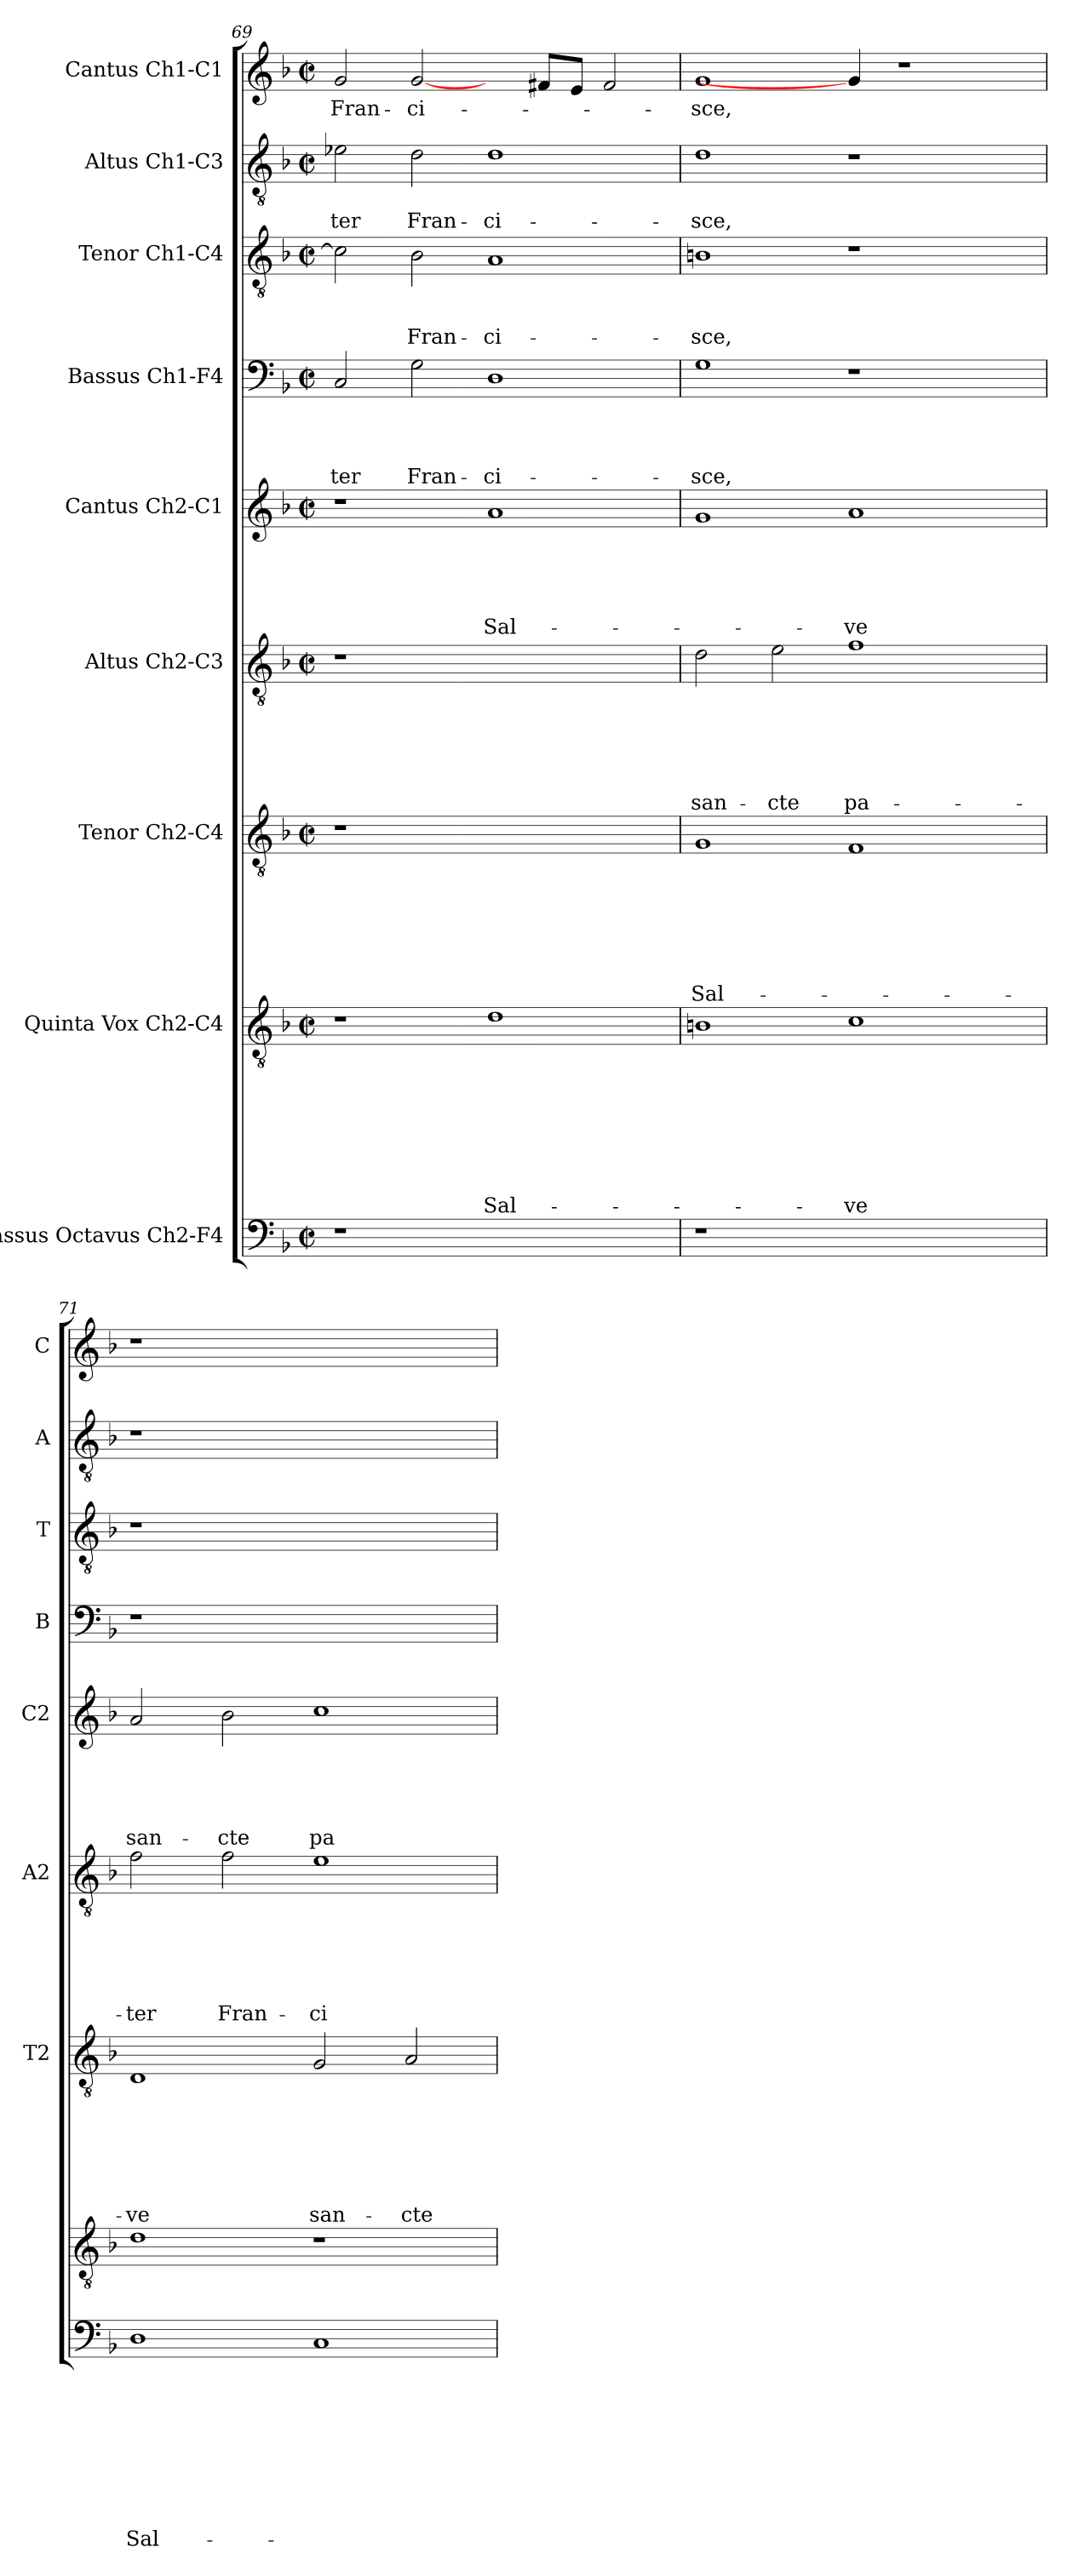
**kern	**text	**text	**text	**text	**text	**text	**text	**text	**text	**kern	**text	**text	**text	**text	**text	**text	**text	**text	**kern	**text	**text	**text	**text	**text	**text	**text	**kern	**text	**text	**text	**text	**text	**text	**kern	**text	**text	**text	**text	**text	**kern	**text	**text	**text	**text	**kern	**text	**text	**text	**kern	**text	**text	**kern	**text
*part9	*part9	*part9	*part9	*part9	*part9	*part9	*part9	*part9	*part9	*part8	*part8	*part8	*part8	*part8	*part8	*part8	*part8	*part8	*part7	*part7	*part7	*part7	*part7	*part7	*part7	*part7	*part6	*part6	*part6	*part6	*part6	*part6	*part6	*part5	*part5	*part5	*part5	*part5	*part5	*part4	*part4	*part4	*part4	*part4	*part3	*part3	*part3	*part3	*part2	*part2	*part2	*part1	*part1
*staff9	*staff9	*staff9	*staff9	*staff9	*staff9	*staff9	*staff9	*staff9	*staff9	*staff8	*staff8	*staff8	*staff8	*staff8	*staff8	*staff8	*staff8	*staff8	*staff7	*staff7	*staff7	*staff7	*staff7	*staff7	*staff7	*staff7	*staff6	*staff6	*staff6	*staff6	*staff6	*staff6	*staff6	*staff5	*staff5	*staff5	*staff5	*staff5	*staff5	*staff4	*staff4	*staff4	*staff4	*staff4	*staff3	*staff3	*staff3	*staff3	*staff2	*staff2	*staff2	*staff1	*staff1
*I"Bassus Octavus Ch2-F4	*	*	*	*	*	*	*	*	*	*I"Quinta Vox Ch2-C4	*	*	*	*	*	*	*	*	*I"Tenor Ch2-C4	*	*	*	*	*	*	*	*I"Altus Ch2-C3	*	*	*	*	*	*	*I"Cantus Ch2-C1	*	*	*	*	*	*I"Bassus Ch1-F4	*	*	*	*	*I"Tenor Ch1-C4	*	*	*	*I"Altus Ch1-C3	*	*	*I"Cantus Ch1-C1	*
*	*	*	*	*	*	*	*	*	*	*	*	*	*	*	*	*	*	*	*I'T2	*	*	*	*	*	*	*	*I'A2	*	*	*	*	*	*	*I'C2	*	*	*	*	*	*I'B	*	*	*	*	*I'T	*	*	*	*I'A	*	*	*I'C	*
*clefF4	*	*	*	*	*	*	*	*	*	*clefGv2	*	*	*	*	*	*	*	*	*clefGv2	*	*	*	*	*	*	*	*clefGv2	*	*	*	*	*	*	*clefG2	*	*	*	*	*	*clefF4	*	*	*	*	*clefGv2	*	*	*	*clefGv2	*	*	*clefG2	*
*k[b-]	*	*	*	*	*	*	*	*	*	*k[b-]	*	*	*	*	*	*	*	*	*k[b-]	*	*	*	*	*	*	*	*k[b-]	*	*	*	*	*	*	*k[b-]	*	*	*	*	*	*k[b-]	*	*	*	*	*k[b-]	*	*	*	*k[b-]	*	*	*k[b-]	*
*F:	*	*	*	*	*	*	*	*	*	*F:	*	*	*	*	*	*	*	*	*F:	*	*	*	*	*	*	*	*F:	*	*	*	*	*	*	*F:	*	*	*	*	*	*F:	*	*	*	*	*F:	*	*	*	*F:	*	*	*F:	*
*M2/2	*	*	*	*	*	*	*	*	*	*M2/2	*	*	*	*	*	*	*	*	*M2/2	*	*	*	*	*	*	*	*M2/2	*	*	*	*	*	*	*M2/2	*	*	*	*	*	*M2/2	*	*	*	*	*M2/2	*	*	*	*M2/2	*	*	*M2/2	*
*met(c|)	*	*	*	*	*	*	*	*	*	*met(c|)	*	*	*	*	*	*	*	*	*met(c|)	*	*	*	*	*	*	*	*met(c|)	*	*	*	*	*	*	*met(c|)	*	*	*	*	*	*met(c|)	*	*	*	*	*met(c|)	*	*	*	*met(c|)	*	*	*met(c|)	*
=69	=69	=69	=69	=69	=69	=69	=69	=69	=69	=69	=69	=69	=69	=69	=69	=69	=69	=69	=69	=69	=69	=69	=69	=69	=69	=69	=69	=69	=69	=69	=69	=69	=69	=69	=69	=69	=69	=69	=69	=69	=69	=69	=69	=69	=69	=69	=69	=69	=69	=69	=69	=69	=69
!	!	!	!	!	!	!	!	!	!	!	!	!	!	!	!	!	!	!	!	!	!	!	!	!	!	!	!	!	!	!	!	!	!	!	!	!	!	!	!	!	!	!	!	!LO:LY:b	!	!	!	!	!	!	!LO:LY:b	!	!LO:LY:b
1r	.	.	.	.	.	.	.	.	.	1r	.	.	.	.	.	.	.	.	1r	.	.	.	.	.	.	.	1r	.	.	.	.	.	.	1r	.	.	.	.	.	2C/	.	.	.	-ter	2c\]	.	.	.	2e-X\	.	-ter	2g/	Fran-
!	!	!	!	!	!	!	!	!	!	!	!	!	!	!	!	!	!	!	!	!	!	!	!	!	!	!	!	!	!	!	!	!	!	!	!	!	!	!	!	!	!	!	!	!LO:LY:b	!	!	!	!LO:LY:b	!	!	!LO:LY:b	!	!LO:LY:b
.	.	.	.	.	.	.	.	.	.	.	.	.	.	.	.	.	.	.	.	.	.	.	.	.	.	.	.	.	.	.	.	.	.	.	.	.	.	.	.	2G\	.	.	.	Fran-	2B-\	.	.	Fran-	2d\	.	Fran-	[2g/	-ci-
!	!	!	!	!	!	!	!	!	!	!	!	!	!	!	!	!	!	!LO:LY:b	!	!	!	!	!	!	!	!	!	!	!	!	!	!	!	!	!	!	!	!	!LO:LY:b	!	!	!	!	!LO:LY:b	!	!	!	!LO:LY:b	!	!	!LO:LY:b	!	!
1ryy	.	.	.	.	.	.	.	.	.	1d	.	.	.	.	.	.	.	Sal-	1ryy	.	.	.	.	.	.	.	1ryy	.	.	.	.	.	.	1a	.	.	.	.	Sal-	1D	.	.	.	-ci-	1A	.	.	-ci-	1d	.	-ci-	4ryy	.
.	.	.	.	.	.	.	.	.	.	.	.	.	.	.	.	.	.	.	.	.	.	.	.	.	.	.	.	.	.	.	.	.	.	.	.	.	.	.	.	.	.	.	.	.	.	.	.	.	.	.	.	8f#X/L	.
.	.	.	.	.	.	.	.	.	.	.	.	.	.	.	.	.	.	.	.	.	.	.	.	.	.	.	.	.	.	.	.	.	.	.	.	.	.	.	.	.	.	.	.	.	.	.	.	.	.	.	.	8e/J	.
.	.	.	.	.	.	.	.	.	.	.	.	.	.	.	.	.	.	.	.	.	.	.	.	.	.	.	.	.	.	.	.	.	.	.	.	.	.	.	.	.	.	.	.	.	.	.	.	.	.	.	.	2f#/	.
=70	=70	=70	=70	=70	=70	=70	=70	=70	=70	=70	=70	=70	=70	=70	=70	=70	=70	=70	=70	=70	=70	=70	=70	=70	=70	=70	=70	=70	=70	=70	=70	=70	=70	=70	=70	=70	=70	=70	=70	=70	=70	=70	=70	=70	=70	=70	=70	=70	=70	=70	=70	=70	=70
!	!	!	!	!	!	!	!	!	!	!	!	!	!	!	!	!	!	!	!	!	!	!	!	!	!	!LO:LY:b	!	!	!	!	!	!	!LO:LY:b	!	!	!	!	!	!	!	!	!	!	!LO:LY:b	!	!	!	!LO:LY:b	!	!	!LO:LY:b	!	!LO:LY:b
1r	.	.	.	.	.	.	.	.	.	1Bn	.	.	.	.	.	.	.	.	1G	.	.	.	.	.	.	Sal-	2d\	.	.	.	.	.	san-	1g	.	.	.	.	.	1G	.	.	.	-sce,	1Bn	.	.	-sce,	1d	.	-sce,	1g	-sce,
!	!	!	!	!	!	!	!	!	!	!	!	!	!	!	!	!	!	!	!	!	!	!	!	!	!	!	!	!	!	!	!	!	!LO:LY:b	!	!	!	!	!	!	!	!	!	!	!	!	!	!	!	!	!	!	!	!
.	.	.	.	.	.	.	.	.	.	.	.	.	.	.	.	.	.	.	.	.	.	.	.	.	.	.	2e\	.	.	.	.	.	-cte	.	.	.	.	.	.	.	.	.	.	.	.	.	.	.	.	.	.	.	.
!	!	!	!	!	!	!	!	!	!	!	!	!	!	!	!	!	!	!LO:LY:b	!	!	!	!	!	!	!	!	!	!	!	!	!	!	!LO:LY:b	!	!	!	!	!	!LO:LY:b	!	!	!	!	!	!	!	!	!	!	!	!	!	!
1ryy	.	.	.	.	.	.	.	.	.	1c	.	.	.	.	.	.	.	-ve	1F	.	.	.	.	.	.	.	1f	.	.	.	.	.	pa-	1a	.	.	.	.	-ve	1r	.	.	.	.	1r	.	.	.	1r	.	.	4g/]	.
.	.	.	.	.	.	.	.	.	.	.	.	.	.	.	.	.	.	.	.	.	.	.	.	.	.	.	.	.	.	.	.	.	.	.	.	.	.	.	.	.	.	.	.	.	.	.	.	.	.	.	.	1r	.
4ryy	.	.	.	.	.	.	.	.	.	4ryy	.	.	.	.	.	.	.	.	4ryy	.	.	.	.	.	.	.	4ryy	.	.	.	.	.	.	4ryy	.	.	.	.	.	4ryy	.	.	.	.	4ryy	.	.	.	4ryy	.	.	.	.
=71	=71	=71	=71	=71	=71	=71	=71	=71	=71	=71	=71	=71	=71	=71	=71	=71	=71	=71	=71	=71	=71	=71	=71	=71	=71	=71	=71	=71	=71	=71	=71	=71	=71	=71	=71	=71	=71	=71	=71	=71	=71	=71	=71	=71	=71	=71	=71	=71	=71	=71	=71	=71	=71
!	!	!	!	!	!	!	!	!	!LO:LY:b	!	!	!	!	!	!	!	!	!	!	!	!	!	!	!	!	!LO:LY:b	!	!	!	!	!	!	!LO:LY:b	!	!	!	!	!	!LO:LY:b	!	!	!	!	!	!	!	!	!	!	!	!	!	!
1D	.	.	.	.	.	.	.	.	Sal-	1d	.	.	.	.	.	.	.	.	1D	.	.	.	.	.	.	-ve	2f\	.	.	.	.	.	-ter	2a/	.	.	.	.	san-	1r	.	.	.	.	1r	.	.	.	1r	.	.	1r	.
!	!	!	!	!	!	!	!	!	!	!	!	!	!	!	!	!	!	!	!	!	!	!	!	!	!	!	!	!	!	!	!	!	!LO:LY:b	!	!	!	!	!	!LO:LY:b	!	!	!	!	!	!	!	!	!	!	!	!	!	!
.	.	.	.	.	.	.	.	.	.	.	.	.	.	.	.	.	.	.	.	.	.	.	.	.	.	.	2f\	.	.	.	.	.	Fran-	2b-\	.	.	.	.	-cte	.	.	.	.	.	.	.	.	.	.	.	.	.	.
!	!	!	!	!	!	!	!	!	!	!	!	!	!	!	!	!	!	!	!	!	!	!	!	!	!	!LO:LY:b	!	!	!	!	!	!	!LO:LY:b	!	!	!	!	!	!LO:LY:b	!	!	!	!	!	!	!	!	!	!	!	!	!	!
1C	.	.	.	.	.	.	.	.	.	1r	.	.	.	.	.	.	.	.	2G/	.	.	.	.	.	.	san-	1e	.	.	.	.	.	-ci-	1cc	.	.	.	.	pa-	1ryy	.	.	.	.	1ryy	.	.	.	1ryy	.	.	1ryy	.
!	!	!	!	!	!	!	!	!	!	!	!	!	!	!	!	!	!	!	!	!	!	!	!	!	!	!LO:LY:b	!	!	!	!	!	!	!	!	!	!	!	!	!	!	!	!	!	!	!	!	!	!	!	!	!	!	!
.	.	.	.	.	.	.	.	.	.	.	.	.	.	.	.	.	.	.	2A/	.	.	.	.	.	.	-cte	.	.	.	.	.	.	.	.	.	.	.	.	.	.	.	.	.	.	.	.	.	.	.	.	.	.	.
=	=	=	=	=	=	=	=	=	=	=	=	=	=	=	=	=	=	=	=	=	=	=	=	=	=	=	=	=	=	=	=	=	=	=	=	=	=	=	=	=	=	=	=	=	=	=	=	=	=	=	=	=	=
*-	*-	*-	*-	*-	*-	*-	*-	*-	*-	*-	*-	*-	*-	*-	*-	*-	*-	*-	*-	*-	*-	*-	*-	*-	*-	*-	*-	*-	*-	*-	*-	*-	*-	*-	*-	*-	*-	*-	*-	*-	*-	*-	*-	*-	*-	*-	*-	*-	*-	*-	*-	*-	*-
